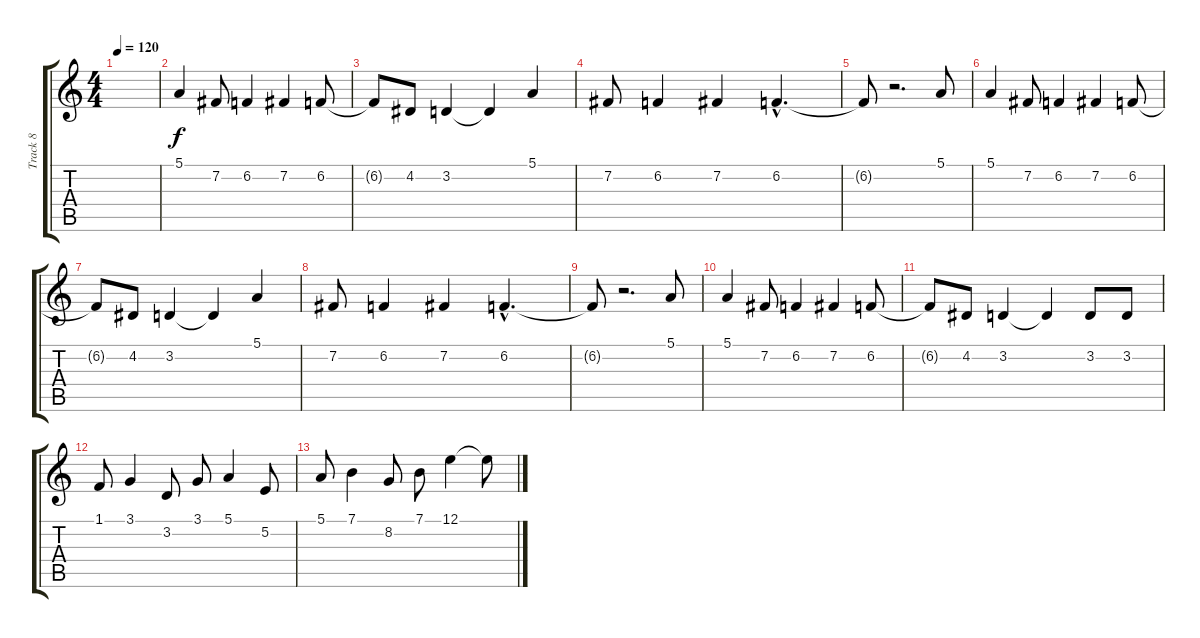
\track ("Track 8" "Track 8") {instrument stringensemble2}
\staff {score tabs}
\tuning (E4 B3 G3 D3 A2 E2) {hide}
\ts (4 4)
\tempo 120
\clef g2
\ks c
|
5.1.4{volume 0 instrument lead6voice} 7.2.8 6.2.4 7.2.4 6.2.8 |
6.2{t}.8 4.2.8 3.2.4 3.2{t}.4 5.1.4 |
7.2.8 6.2.4 7.2.4 6.2{hac}.4{d} |
6.2{t}.8 r.2{d} 5.1.8 |
5.1.4{volume 16 instrument lead6voice} 7.2.8 6.2.4 7.2.4 6.2.8 |
6.2{t}.8 4.2.8 3.2.4 3.2{t}.4 5.1.4 |
7.2.8 6.2.4 7.2.4 6.2{hac}.4{d} |
6.2{t}.8 r.2{d} 5.1.8 |
5.1.4 7.2.8 6.2.4 7.2.4 6.2.8 |
6.2{t}.8 4.2.8 3.2.4 3.2{t}.4 3.2.8 3.2.8 |
1.1.8 3.1.4 3.2.8 3.1.8 5.1.4 5.2.8 |
5.1.8 7.1.4 8.2.8 7.1.8 12.1.4 12.1{t}.8
